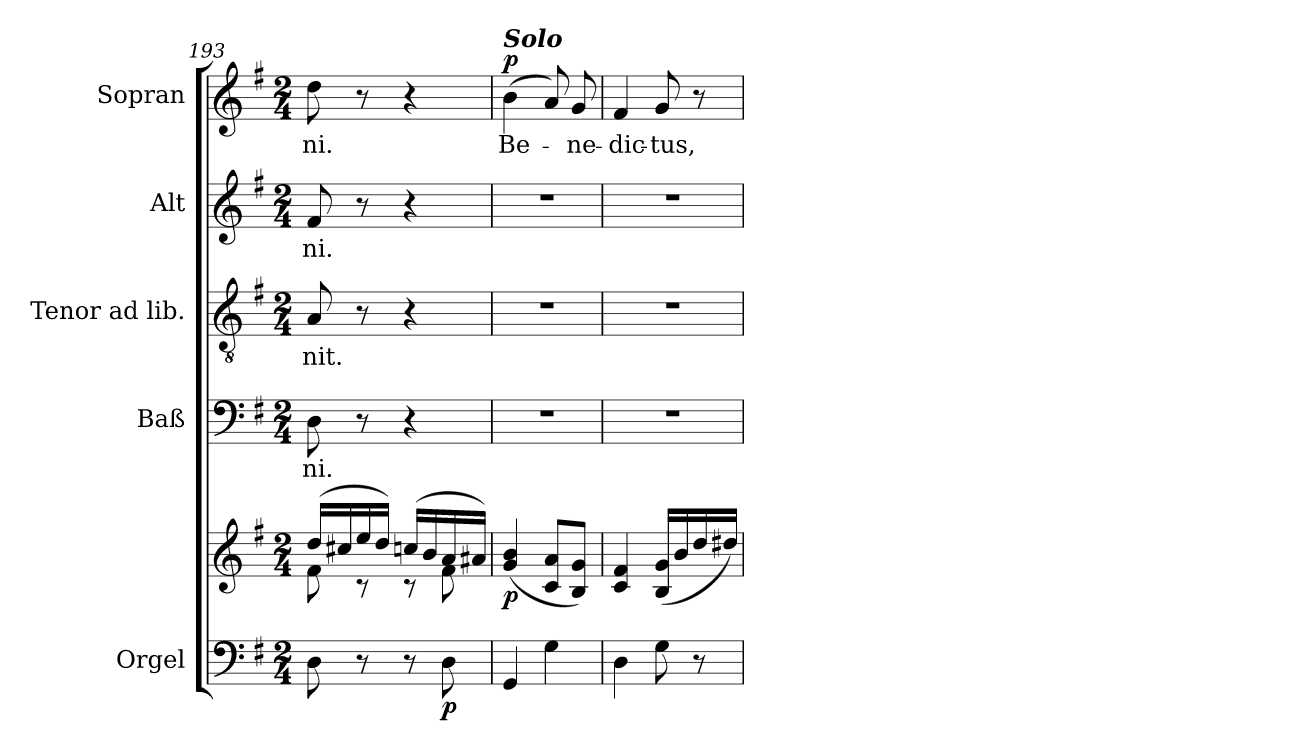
**kern	**kern	**dynam	**kern	**text	**kern	**text	**kern	**text	**kern	**text	**dynam
*part5	*part5	*part5	*part4	*part4	*part3	*part3	*part2	*part2	*part1	*part1	*part1
*staff6	*staff5	*staff5/6	*staff4	*staff4	*staff3	*staff3	*staff2	*staff2	*staff1	*staff1	*staff1
*I"Orgel	*	*	*I"Baß	*	*I"Tenor ad lib.	*	*I"Alt	*	*I"Sopran	*	*
!!LO:LB:g=z
*clefF4	*clefG2	*	*clefF4	*	*clefGv2	*	*clefG2	*	*clefG2	*	*
*k[f#]	*k[f#]	*	*k[f#]	*	*k[f#]	*	*k[f#]	*	*k[f#]	*	*
*G:	*G:	*	*G:	*	*G:	*	*G:	*	*G:	*	*
*M2/4	*M2/4	*	*M2/4	*	*M2/4	*	*M2/4	*	*M2/4	*	*
=193	=193	=193	=193	=193	=193	=193	=193	=193	=193	=193	=193
*	*^	*	*	*	*	*	*	*	*	*	*
!	!	!	!	!	!LO:LY:b	!	!LO:LY:b	!	!LO:LY:b	!	!LO:LY:b	!
8D\	(>16dd/LL	8f#\	.	8D\	-ni.	8A/	-nit.	8f#/	-ni.	8dd\	-ni.	.
.	16cc#X/	.	.	.	.	.	.	.	.	.	.	.
8r	16ee/	8rc	.	8r	.	8r	.	8r	.	8r	.	.
.	16dd/JJ)	.	.	.	.	.	.	.	.	.	.	.
8r	(>16ccn/LL	8rc	.	4r	.	4r	.	4r	.	4r	.	.
.	16b/	.	.	.	.	.	.	.	.	.	.	.
!	!	!	!LO:DY:b=2	!	!	!	!	!	!	!	!	!
8D\	16a/	8f#\	p	.	.	.	.	.	.	.	.	.
.	16a#X/JJ)	.	.	.	.	.	.	.	.	.	.	.
*	*v	*v	*	*	*	*	*	*	*	*	*	*
=194	=194	=194	=194	=194	=194	=194	=194	=194	=194	=194	=194
!	!	!	!	!	!	!	!	!	!LO:TX:a:Bi:t=Solo	!	!
!	!	!LO:DY:b	!	!	!	!	!	!	!	!LO:LY:b	!LO:DY:a
4GG/	(<4g/ 4b/	p	2r	.	2r	.	2r	.	(>4b\	Be-	p
4G\	8c/ 8a/L	.	.	.	.	.	.	.	8a/)	.	.
!	!	!	!	!	!	!	!	!	!	!LO:LY:b	!
.	8B/ 8g/J)	.	.	.	.	.	.	.	8g/	-ne-	.
=195	=195	=195	=195	=195	=195	=195	=195	=195	=195	=195	=195
!	!	!	!	!	!	!	!	!	!	!LO:LY:b	!
4D\	4c/ 4f#/	.	2r	.	2r	.	2r	.	4f#/	-dic-	.
!	!	!	!	!	!	!	!	!	!	!LO:LY:b	!
8G\	(<16B/ 16g/LL	.	.	.	.	.	.	.	8g/	-tus,	.
.	16b/	.	.	.	.	.	.	.	.	.	.
8r	16dd/	.	.	.	.	.	.	.	8r	.	.
.	16dd#X/JJ)	.	.	.	.	.	.	.	.	.	.
=	=	=	=	=	=	=	=	=	=	=	=
*-	*-	*-	*-	*-	*-	*-	*-	*-	*-	*-	*-
